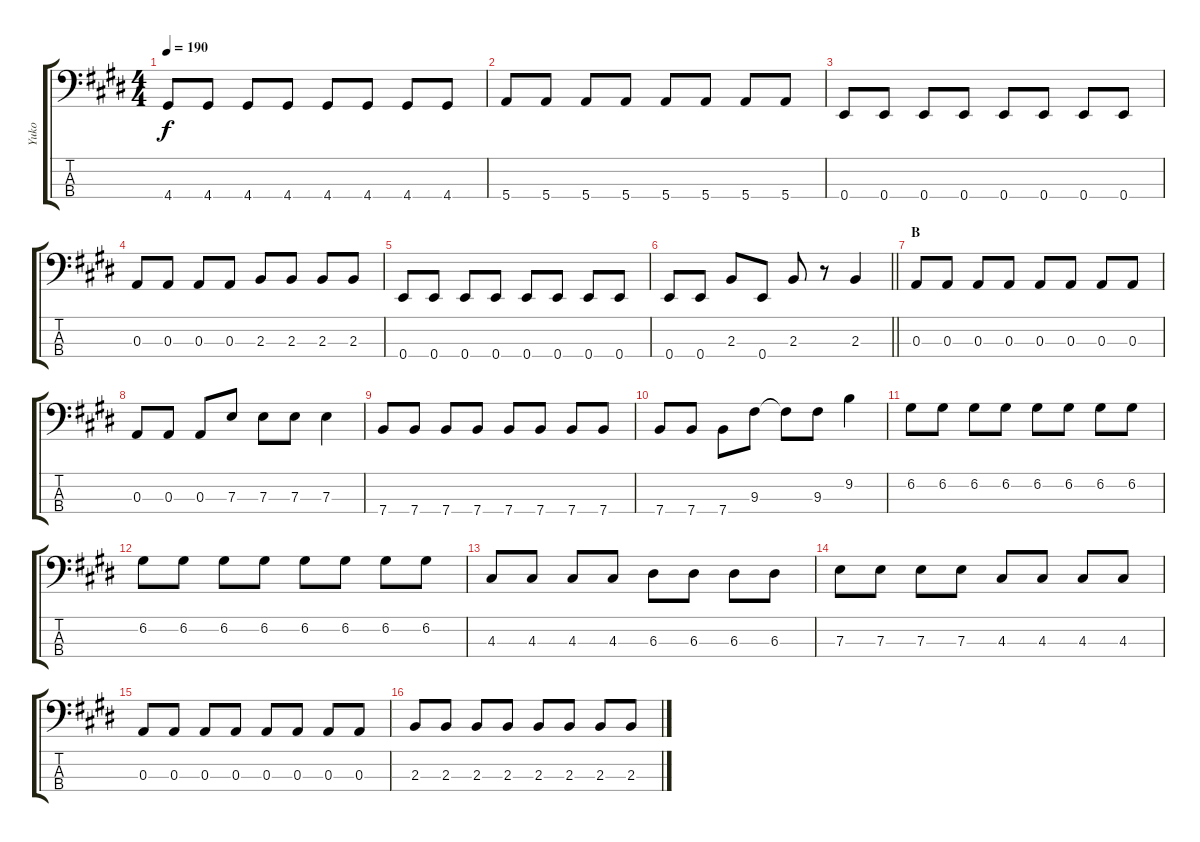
\track ("Yuko" "Yuko") {instrument electricbasspick}
\staff {score tabs}
\tuning (G2 D2 A1 E1) {hide}
\ts (4 4)
\tempo 190
\clef f4
\ks e
4.4.8{dy f} 4.4.8 4.4.8 4.4.8 4.4.8 4.4.8 4.4.8 4.4.8 |
5.4.8 5.4.8 5.4.8 5.4.8 5.4.8 5.4.8 5.4.8 5.4.8 |
0.4.8 0.4.8 0.4.8 0.4.8 0.4.8 0.4.8 0.4.8 0.4.8 |
0.3.8 0.3.8 0.3.8 0.3.8 2.3.8 2.3.8 2.3.8 2.3.8 |
0.4.8 0.4.8 0.4.8 0.4.8 0.4.8 0.4.8 0.4.8 0.4.8 |
\barLineRight lightlight
0.4.8 0.4.8 2.3.8 0.4.8 2.3.8 r.8 2.3.4 |
\section ("" "B")
0.3.8 0.3.8 0.3.8 0.3.8 0.3.8 0.3.8 0.3.8 0.3.8 |
0.3.8 0.3.8 0.3.8 7.3.8 7.3.8 7.3.8 7.3.4 |
7.4.8 7.4.8 7.4.8 7.4.8 7.4.8 7.4.8 7.4.8 7.4.8 |
7.4.8 7.4.8 7.4.8 9.3.8 9.3{t}.8 9.3.8 9.2.4 |
6.2.8 6.2.8 6.2.8 6.2.8 6.2.8 6.2.8 6.2.8 6.2.8 |
6.2.8 6.2.8 6.2.8 6.2.8 6.2.8 6.2.8 6.2.8 6.2.8 |
4.3.8 4.3.8 4.3.8 4.3.8 6.3.8 6.3.8 6.3.8 6.3.8 |
7.3.8 7.3.8 7.3.8 7.3.8 4.3.8 4.3.8 4.3.8 4.3.8 |
0.3.8 0.3.8 0.3.8 0.3.8 0.3.8 0.3.8 0.3.8 0.3.8 |
2.3.8 2.3.8 2.3.8 2.3.8 2.3.8 2.3.8 2.3.8 2.3.8
